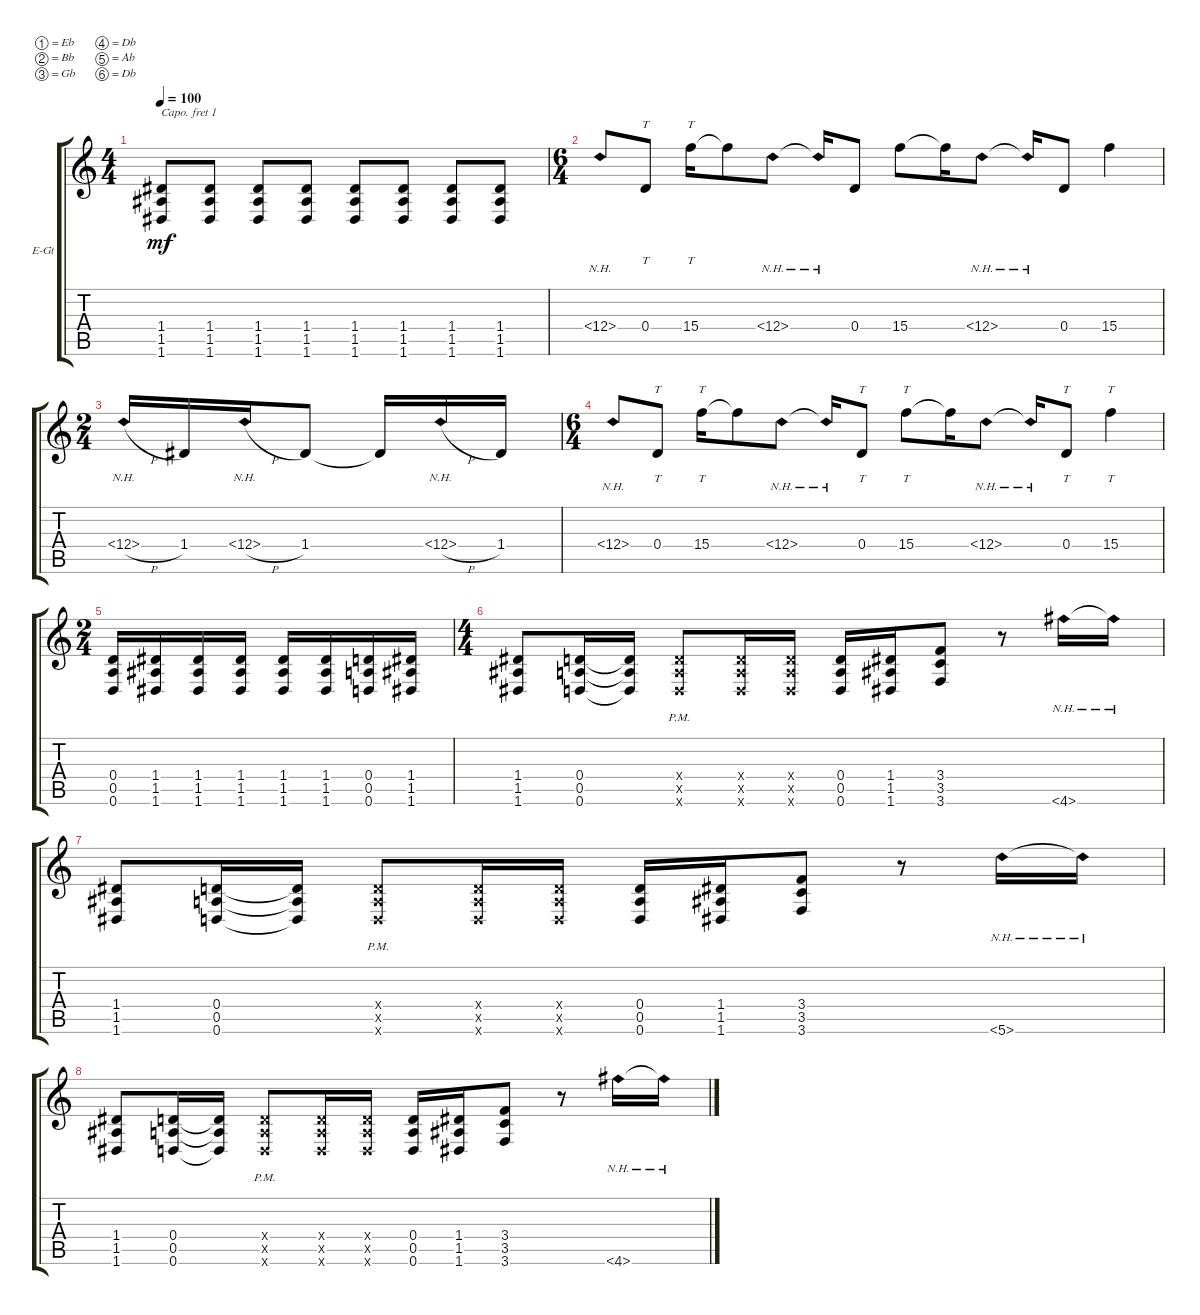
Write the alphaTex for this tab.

\bracketExtendMode groupsimilarinstruments
\firstSystemTrackNameOrientation horizontal
\otherSystemsTrackNameOrientation horizontal
\track ("Electric Guitar" "E-Gt") {instrument distortionguitar}
\staff {score tabs}
\capo 1
\tuning (Eb4 Bb3 Gb3 Db3 Ab2 Db2)
\ts (4 4)
\tempo 100
\clef g2
\ks c
(1.6 1.5 1.4).8{dy mf} (1.6 1.5 1.4).8 (1.4 1.5 1.6).8 (1.6 1.5 1.4).8 (1.4 1.5 1.6).8 (1.6 1.5 1.4).8 (1.4 1.5 1.6).8 (1.6 1.5 1.4).8 |
\ts (6 4)
12.4{nh}.8 0.4.8{tt} 15.4.16{tt} 15.4{t}.8 12.4{nh}.8 12.4{nh t}.16 0.4.8 15.4.8 15.4{t}.16 12.4{nh}.8 12.4{nh t}.16 0.4.8 15.4.4 |
\ts (2 4)
12.4{nh h}.16 1.4.16 12.4{nh h}.16 1.4.8 1.4{t}.16 12.4{nh h}.16 1.4.16 |
\ts (6 4)
12.4{nh}.8 0.4.8{tt} 15.4.16{tt} 15.4{t}.8 12.4{nh}.8 12.4{nh t}.16 0.4.8{tt} 15.4.8{tt} 15.4{t}.16 12.4{nh}.8 12.4{nh t}.16 0.4.8{tt} 15.4.4{tt} |
\ts (2 4)
(0.6 0.5 0.4).16 (1.6 1.5 1.4).16 (1.6 1.5 1.4).16 (1.6 1.5 1.4).16 (1.6 1.5 1.4).16 (1.6 1.5 1.4).16 (0.6 0.5 0.4).16 (1.6 1.5 1.4).16 |
\ts (4 4)
(1.4 1.5 1.6).8 (0.6 0.5 0.4).16 (0.6{t} 0.5{t} 0.4{t}).16 (0.6{pm x} 0.5{pm x} 0.4{pm x}).8 (0.4{x} 0.5{x} 0.6{x}).16 (0.4{x} 0.5{x} 0.6{x}).16 (0.6 0.5 0.4).16 (1.4 1.5 1.6).16 (3.4 3.5 3.6).8 r.8 4.6{nh}.16 4.6{nh t}.16 |
(1.4 1.5 1.6).8 (0.6 0.5 0.4).16 (0.6{t} 0.5{t} 0.4{t}).16 (0.6{pm x} 0.5{pm x} 0.4{pm x}).8 (0.4{x} 0.5{x} 0.6{x}).16 (0.4{x} 0.5{x} 0.6{x}).16 (0.6 0.5 0.4).16 (1.4 1.5 1.6).16 (3.4 3.5 3.6).8 r.8 5.6{nh}.16 5.6{nh t}.16 |
(1.4 1.5 1.6).8 (0.6 0.5 0.4).16 (0.6{t} 0.5{t} 0.4{t}).16 (0.6{pm x} 0.5{pm x} 0.4{pm x}).8 (0.4{x} 0.5{x} 0.6{x}).16 (0.4{x} 0.5{x} 0.6{x}).16 (0.6 0.5 0.4).16 (1.4 1.5 1.6).16 (3.4 3.5 3.6).8 r.8 4.6{nh}.16 4.6{nh t}.16
